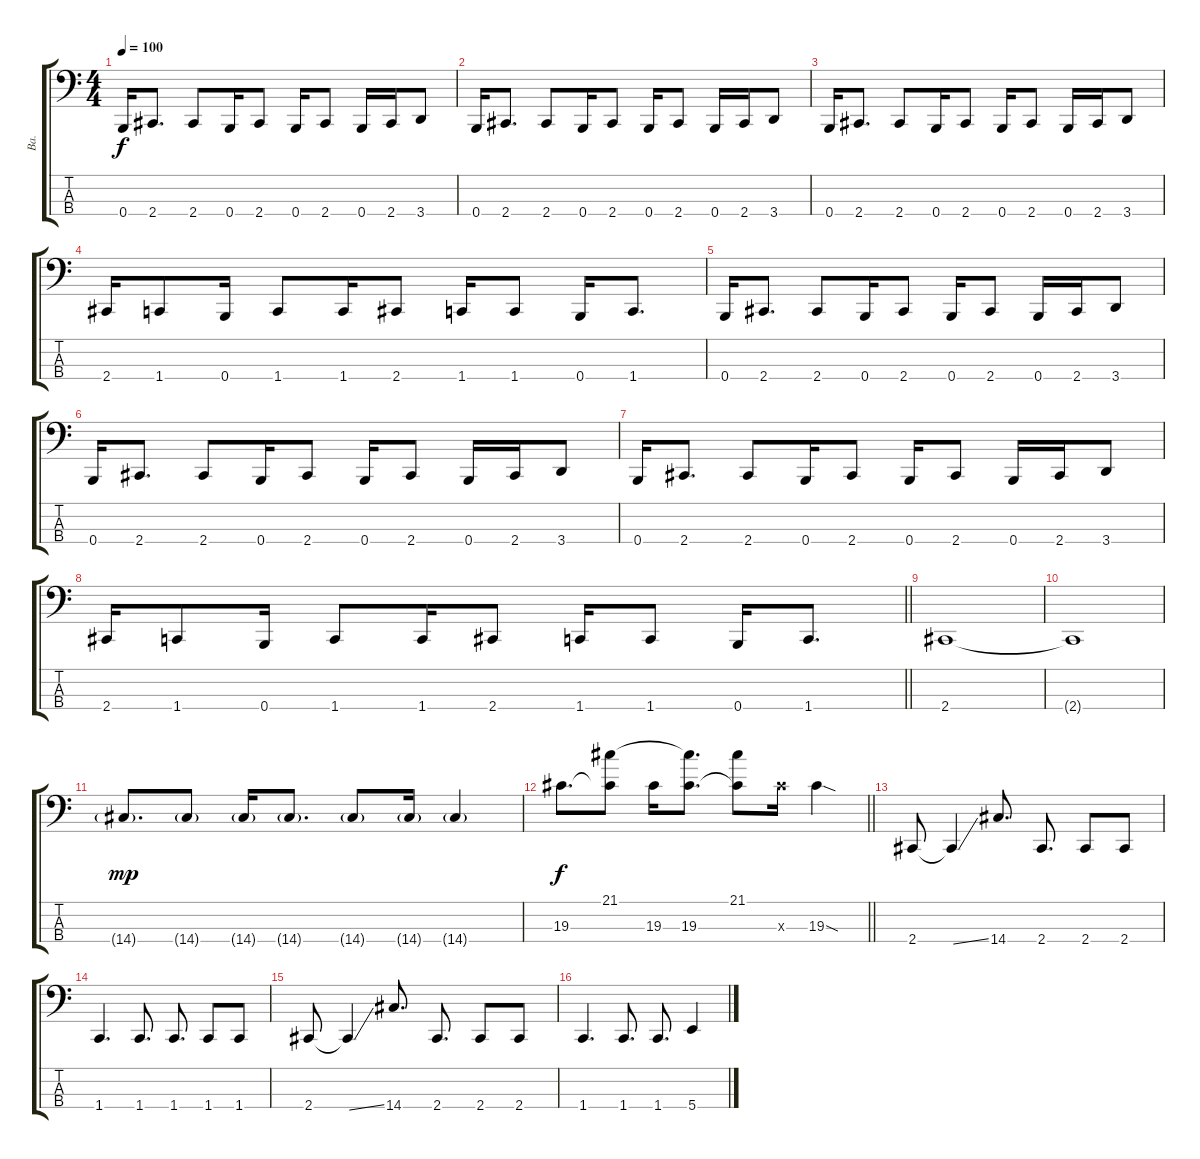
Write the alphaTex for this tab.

\track ("Ba." "Ba.") {instrument electricbassfinger}
\staff {score tabs}
\tuning (E2 B1 Gb1 B0) {hide}
\ts (4 4)
\tempo 100
\clef f4
\ks c
0.4.16{dy f} 2.4.8{d} 2.4.8 0.4.16 2.4.8 0.4.16 2.4.8 0.4.16 2.4.16 3.4.8 |
0.4.16 2.4.8{d} 2.4.8 0.4.16 2.4.8 0.4.16 2.4.8 0.4.16 2.4.16 3.4.8 |
0.4.16 2.4.8{d} 2.4.8 0.4.16 2.4.8 0.4.16 2.4.8 0.4.16 2.4.16 3.4.8 |
2.4.16 1.4.8 0.4.16 1.4.8 1.4.16 2.4.8 1.4.16 1.4.8 0.4.16 1.4.8{d} |
0.4.16 2.4.8{d} 2.4.8 0.4.16 2.4.8 0.4.16 2.4.8 0.4.16 2.4.16 3.4.8 |
0.4.16 2.4.8{d} 2.4.8 0.4.16 2.4.8 0.4.16 2.4.8 0.4.16 2.4.16 3.4.8 |
0.4.16 2.4.8{d} 2.4.8 0.4.16 2.4.8 0.4.16 2.4.8 0.4.16 2.4.16 3.4.8 |
\barLineRight lightlight
2.4.16 1.4.8 0.4.16 1.4.8 1.4.16 2.4.8 1.4.16 1.4.8 0.4.16 1.4.8{d} |
2.4.1 |
2.4{t}.1 |
14.4{g}.8{d dy mp} 14.4{g}.8 14.4{g}.16 14.4{g}.8{d} 14.4{g}.8 14.4{g}.16 14.4{g}.4 |
\barLineRight lightlight
19.3.8{d dy f} (21.1 19.3{t}).8 19.3.16 (21.1{t} 19.3).8{d} (21.1 19.3{t}).8 19.3{x}.16 19.3{sod}.4 |
2.4.8 2.4{ss t}.4 14.4.8{d} 2.4.8{d} 2.4.8 2.4.8 |
1.4.4{d} 1.4.8{d} 1.4.8{d} 1.4.8 1.4.8 |
2.4.8 2.4{ss t}.4 14.4.8{d} 2.4.8{d} 2.4.8 2.4.8 |
1.4.4{d} 1.4.8{d} 1.4.8{d} 5.4.4
